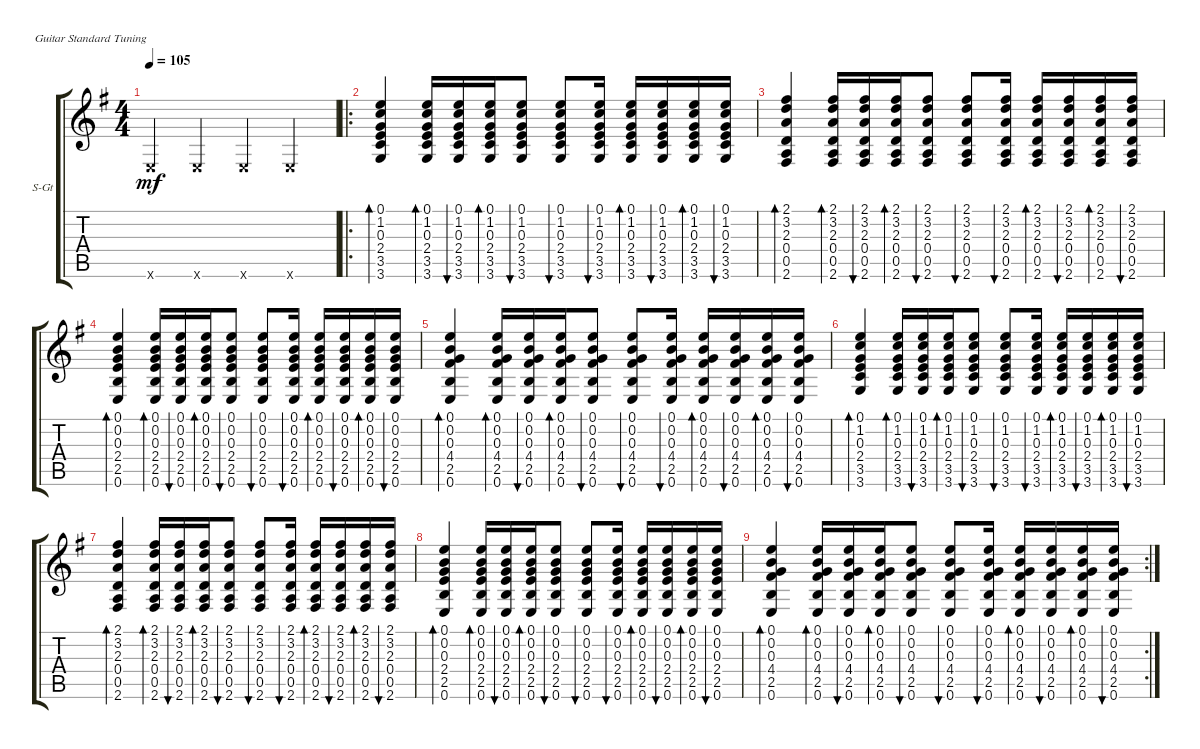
\defaultSystemsLayout 4
\bracketExtendMode groupsimilarinstruments
\firstSystemTrackNameOrientation horizontal
\otherSystemsTrackNameOrientation horizontal
\track ("Акустика" "S-Gt") {instrument acousticguitarsteel}
\staff {score tabs}
\tuning (E4 B3 G3 D3 A2 E2)
\ts (4 4)
\tempo 105
\clef g2
\ks eminor
0.6{x}.4{dy mf instrument acousticguitarsteel} 0.6{x}.4 0.6{x}.4 0.6{x}.4 |
\ro
(3.6 3.5 2.4 0.3 1.2 0.1).4{bd 30} (3.6 3.5 2.4 0.3 1.2 0.1).16{bd 30} (3.6 3.5 2.4 0.3 1.2 0.1).16{bu 30} (3.6 3.5 2.4 0.3 1.2 0.1).16{bd 30} (3.6 3.5 2.4 0.3 1.2 0.1).8{bu 30} (3.6 3.5 2.4 0.3 1.2 0.1).8{bu 30} (3.6 3.5 2.4 0.3 1.2 0.1).16{bu 30} (3.6 3.5 2.4 0.3 1.2 0.1).16{bd 30} (3.6 3.5 2.4 0.3 1.2 0.1).16{bu 30} (3.6 3.5 2.4 0.3 1.2 0.1).16{bd 30} (3.6 3.5 2.4 0.3 1.2 0.1).16{bu 30} |
(2.6 0.5 0.4 2.3 3.2 2.1).4{bd 30} (2.6 0.5 0.4 2.3 3.2 2.1).16{bd 30} (2.6 0.5 0.4 2.3 3.2 2.1).16{bu 30} (2.6 0.5 0.4 2.3 3.2 2.1).16{bd 30} (2.6 0.5 0.4 2.3 3.2 2.1).8{bu 30} (2.6 0.5 0.4 2.3 3.2 2.1).8{bu 30} (2.6 0.5 0.4 2.3 3.2 2.1).16{bu 30} (2.6 0.5 0.4 2.3 3.2 2.1).16{bd 30} (2.6 0.5 0.4 2.3 3.2 2.1).16{bu 30} (2.6 0.5 0.4 2.3 3.2 2.1).16{bd 30} (2.6 0.5 0.4 2.3 3.2 2.1).16{bu 30} |
(0.6 2.5 2.4 0.3 0.2 0.1).4{bd 30} (0.6 2.5 2.4 0.3 0.2 0.1).16{bd 30} (0.6 2.5 2.4 0.3 0.2 0.1).16{bu 30} (0.6 2.5 2.4 0.3 0.2 0.1).16{bd 30} (0.6 2.5 2.4 0.3 0.2 0.1).8{bu 30} (0.6 2.5 2.4 0.3 0.2 0.1).8{bu 30} (0.6 2.5 2.4 0.3 0.2 0.1).16{bu 30} (0.6 2.5 2.4 0.3 0.2 0.1).16{bd 30} (0.6 2.5 2.4 0.3 0.2 0.1).16{bu 30} (0.6 2.5 2.4 0.3 0.2 0.1).16{bd 30} (0.6 2.5 2.4 0.3 0.2 0.1).16{bu 30} |
(0.6 2.5 4.4 0.3 0.2 0.1).4{bd 30} (0.6 2.5 4.4 0.3 0.2 0.1).16{bd 30} (0.6 2.5 4.4 0.3 0.2 0.1).16{bu 30} (0.6 2.5 4.4 0.3 0.2 0.1).16{bd 30} (0.6 2.5 4.4 0.3 0.2 0.1).8{bu 30} (0.6 2.5 4.4 0.3 0.2 0.1).8{bu 30} (0.6 2.5 4.4 0.3 0.2 0.1).16{bu 30} (0.6 2.5 4.4 0.3 0.2 0.1).16{bd 30} (0.6 2.5 4.4 0.3 0.2 0.1).16{bu 30} (0.6 2.5 4.4 0.3 0.2 0.1).16{bd 30} (0.6 2.5 4.4 0.3 0.2 0.1).16{bu 30} |
(3.6 3.5 2.4 0.3 1.2 0.1).4{bd 30} (3.6 3.5 2.4 0.3 1.2 0.1).16{bd 30} (3.6 3.5 2.4 0.3 1.2 0.1).16{bu 30} (3.6 3.5 2.4 0.3 1.2 0.1).16{bd 30} (3.6 3.5 2.4 0.3 1.2 0.1).8{bu 30} (3.6 3.5 2.4 0.3 1.2 0.1).8{bu 30} (3.6 3.5 2.4 0.3 1.2 0.1).16{bu 30} (3.6 3.5 2.4 0.3 1.2 0.1).16{bd 30} (3.6 3.5 2.4 0.3 1.2 0.1).16{bu 30} (3.6 3.5 2.4 0.3 1.2 0.1).16{bd 30} (3.6 3.5 2.4 0.3 1.2 0.1).16{bu 30} |
(2.6 0.5 0.4 2.3 3.2 2.1).4{bd 30} (2.6 0.5 0.4 2.3 3.2 2.1).16{bd 30} (2.6 0.5 0.4 2.3 3.2 2.1).16{bu 30} (2.6 0.5 0.4 2.3 3.2 2.1).16{bd 30} (2.6 0.5 0.4 2.3 3.2 2.1).8{bu 30} (2.6 0.5 0.4 2.3 3.2 2.1).8{bu 30} (2.6 0.5 0.4 2.3 3.2 2.1).16{bu 30} (2.6 0.5 0.4 2.3 3.2 2.1).16{bd 30} (2.6 0.5 0.4 2.3 3.2 2.1).16{bu 30} (2.6 0.5 0.4 2.3 3.2 2.1).16{bd 30} (2.6 0.5 0.4 2.3 3.2 2.1).16{bu 30} |
(0.6 2.5 2.4 0.3 0.2 0.1).4{bd 30} (0.6 2.5 2.4 0.3 0.2 0.1).16{bd 30} (0.6 2.5 2.4 0.3 0.2 0.1).16{bu 30} (0.6 2.5 2.4 0.3 0.2 0.1).16{bd 30} (0.6 2.5 2.4 0.3 0.2 0.1).8{bu 30} (0.6 2.5 2.4 0.3 0.2 0.1).8{bu 30} (0.6 2.5 2.4 0.3 0.2 0.1).16{bu 30} (0.6 2.5 2.4 0.3 0.2 0.1).16{bd 30} (0.6 2.5 2.4 0.3 0.2 0.1).16{bu 30} (0.6 2.5 2.4 0.3 0.2 0.1).16{bd 30} (0.6 2.5 2.4 0.3 0.2 0.1).16{bu 30} |
\rc 2
(0.6 2.5 4.4 0.3 0.2 0.1).4{bd 30} (0.6 2.5 4.4 0.3 0.2 0.1).16{bd 30} (0.6 2.5 4.4 0.3 0.2 0.1).16{bu 30} (0.6 2.5 4.4 0.3 0.2 0.1).16{bd 30} (0.6 2.5 4.4 0.3 0.2 0.1).8{bu 30} (0.6 2.5 4.4 0.3 0.2 0.1).8{bu 30} (0.6 2.5 4.4 0.3 0.2 0.1).16{bu 30} (0.6 2.5 4.4 0.3 0.2 0.1).16{bd 30} (0.6 2.5 4.4 0.3 0.2 0.1).16{bu 30} (0.6 2.5 4.4 0.3 0.2 0.1).16{bd 30} (0.6 2.5 4.4 0.3 0.2 0.1).16{bu 30}
